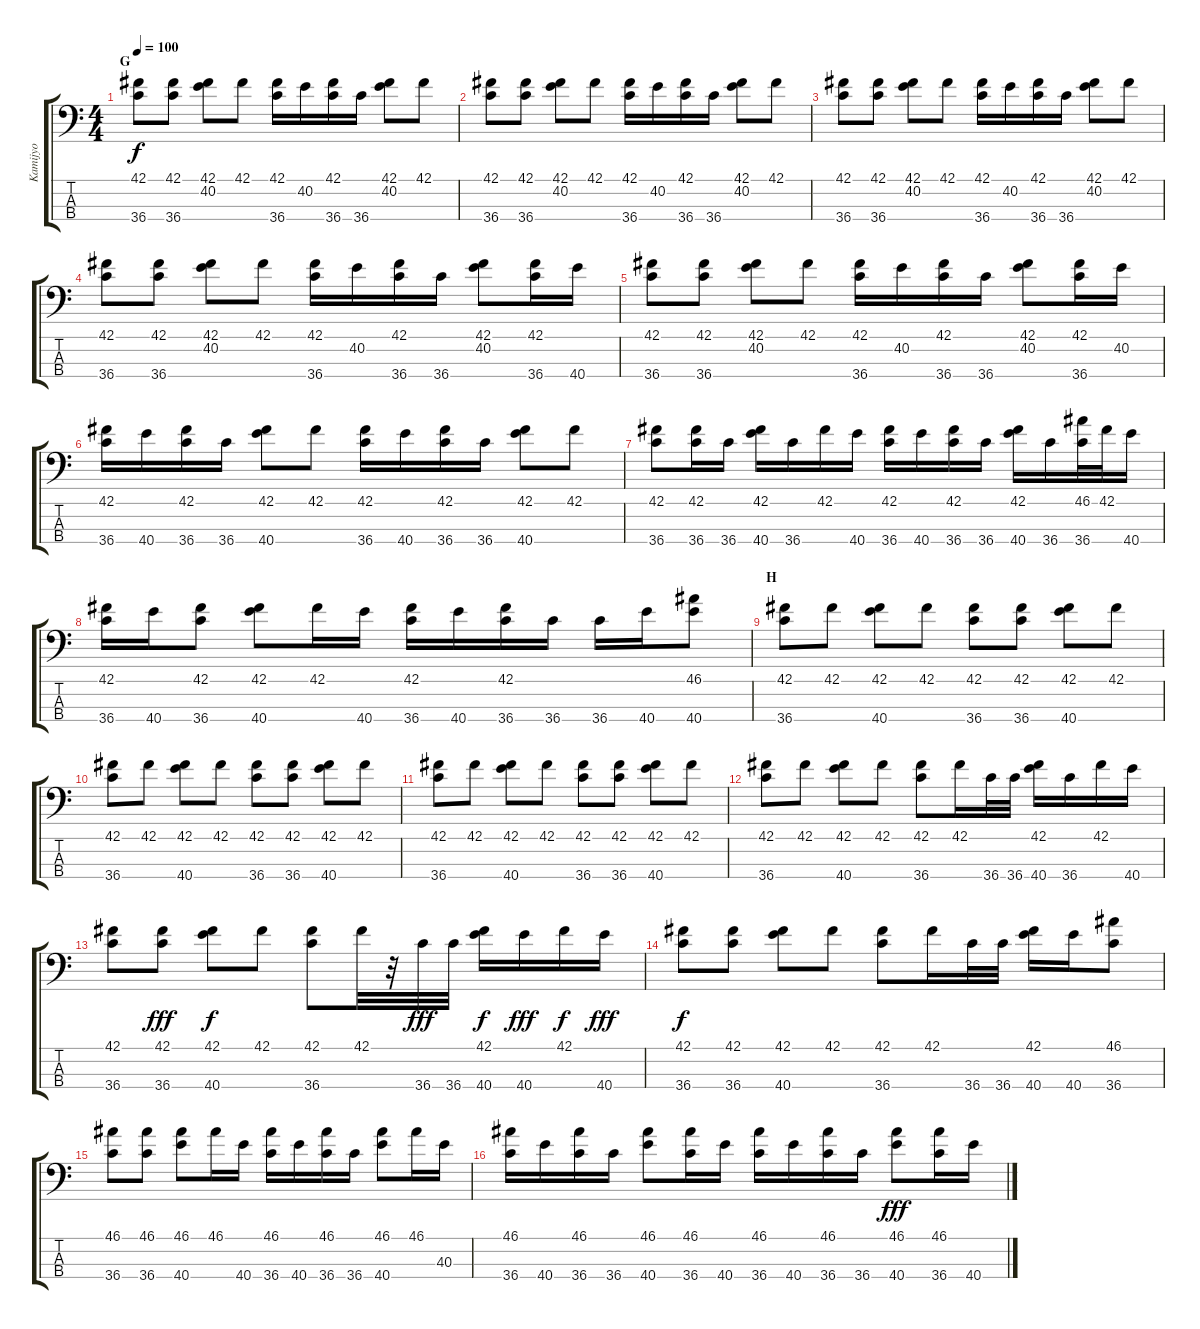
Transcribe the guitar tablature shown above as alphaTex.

\track ("Kamijyo" "Kamijyo") {instrument acousticgrandpiano}
\staff {score tabs}
\tuning (C-1 C-1 C-1 C-1) {hide}
\ts (4 4)
\section ("" "G")
\tempo 100
\clef f4
\ks c
(42.1 36.4).8{dy f} (42.1 36.4).8 (42.1 40.2).8 42.1.8 (42.1 36.4).16 40.2.16 (42.1 36.4).16 36.4.16 (42.1 40.2).8 42.1.8 |
(42.1 36.4).8 (42.1 36.4).8 (42.1 40.2).8 42.1.8 (42.1 36.4).16 40.2.16 (42.1 36.4).16 36.4.16 (42.1 40.2).8 42.1.8 |
(42.1 36.4).8 (42.1 36.4).8 (42.1 40.2).8 42.1.8 (42.1 36.4).16 40.2.16 (42.1 36.4).16 36.4.16 (42.1 40.2).8 42.1.8 |
(42.1 36.4).8 (42.1 36.4).8 (42.1 40.2).8 42.1.8 (42.1 36.4).16 40.2.16 (42.1 36.4).16 36.4.16 (42.1 40.2).8 (42.1 36.4).16 40.4.16 |
(42.1 36.4).8 (42.1 36.4).8 (42.1 40.2).8 42.1.8 (42.1 36.4).16 40.2.16 (42.1 36.4).16 36.4.16 (42.1 40.2).8 (42.1 36.4).16 40.2.16 |
(42.1 36.4).16 40.4.16 (42.1 36.4).16 36.4.16 (42.1 40.4).8 42.1.8 (42.1 36.4).16 40.4.16 (42.1 36.4).16 36.4.16 (42.1 40.4).8 42.1.8 |
(42.1 36.4).8 (42.1 36.4).16 36.4.16 (42.1 40.4).16 36.4.16 42.1.16 40.4.16 (42.1 36.4).16 40.4.16 (42.1 36.4).16 36.4.16 (42.1 40.4).16 36.4.16 (46.1 36.4).32 42.1.32 40.4.16 |
(42.1 36.4).16 40.4.16 (42.1 36.4).8 (42.1 40.4).8 42.1.16 40.4.16 (42.1 36.4).16 40.4.16 (42.1 36.4).16 36.4.16 36.4.16 40.4.16 (46.1 40.4).8 |
\section ("" "H")
(42.1 36.4).8 42.1.8 (42.1 40.4).8 42.1.8 (42.1 36.4).8 (42.1 36.4).8 (42.1 40.4).8 42.1.8 |
(42.1 36.4).8 42.1.8 (42.1 40.4).8 42.1.8 (42.1 36.4).8 (42.1 36.4).8 (42.1 40.4).8 42.1.8 |
(42.1 36.4).8 42.1.8 (42.1 40.4).8 42.1.8 (42.1 36.4).8 (42.1 36.4).8 (42.1 40.4).8 42.1.8 |
(42.1 36.4).8 42.1.8 (42.1 40.4).8 42.1.8 (42.1 36.4).8 42.1.16 36.4.32 36.4.32 (42.1 40.4).16 36.4.16 42.1.16 40.4.16 |
(42.1 36.4).8 (42.1 36.4).8{dy fff} (42.1 40.4).8{dy f} 42.1.8 (42.1 36.4).8 42.1.32 r.32 36.4.32{dy fff} 36.4.32 (42.1 40.4).16{dy f} 40.4.16{dy fff} 42.1.16{dy f} 40.4.16{dy fff} |
(42.1 36.4).8{dy f} (42.1 36.4).8 (42.1 40.4).8 42.1.8 (42.1 36.4).8 42.1.16 36.4.32 36.4.32 (42.1 40.4).16 40.4.16 (46.1 36.4).8 |
(46.1 36.4).8 (46.1 36.4).8 (46.1 40.4).8 46.1.16 40.4.16 (46.1 36.4).16 40.4.16 (46.1 36.4).16 36.4.16 (46.1 40.4).8 46.1.16 40.3.16 |
(46.1 36.4).16 40.4.16 (46.1 36.4).16 36.4.16 (46.1 40.4).8 (46.1 36.4).16 40.4.16 (46.1 36.4).16 40.4.16 (46.1 36.4).16 36.4.16 (46.1 40.4).8{dy fff} (46.1 36.4).16 40.4.16
